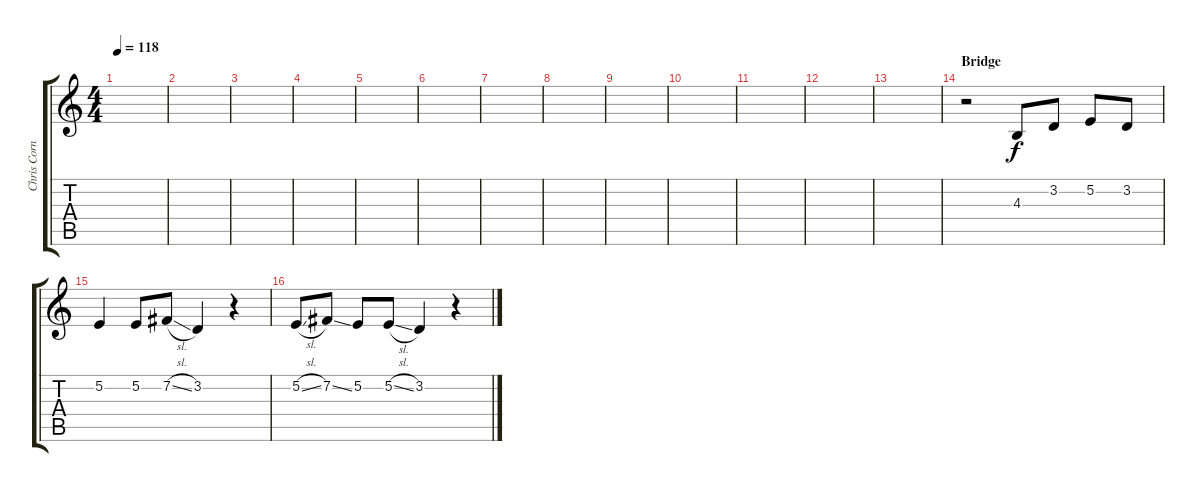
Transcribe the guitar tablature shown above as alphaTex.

\track ("Chris Cornell - Vocals" "Chris Corn") {instrument lead1square}
\staff {score tabs}
\tuning (E4 B3 G3 D3 A2 E2) {hide}
\ts (4 4)
\tempo 118
\clef g2
\ks c
|
|
|
|
|
|
|
|
|
|
|
|
|
\section ("" "Bridge")
r.2 4.3.8 3.2.8 5.2.8 3.2.8 |
5.2.4 5.2.8 7.2{sl}.8 3.2.4 r.4 |
5.2{sl}.8 7.2{ss}.8 5.2.8 5.2{sl}.8 3.2.4 r.4
